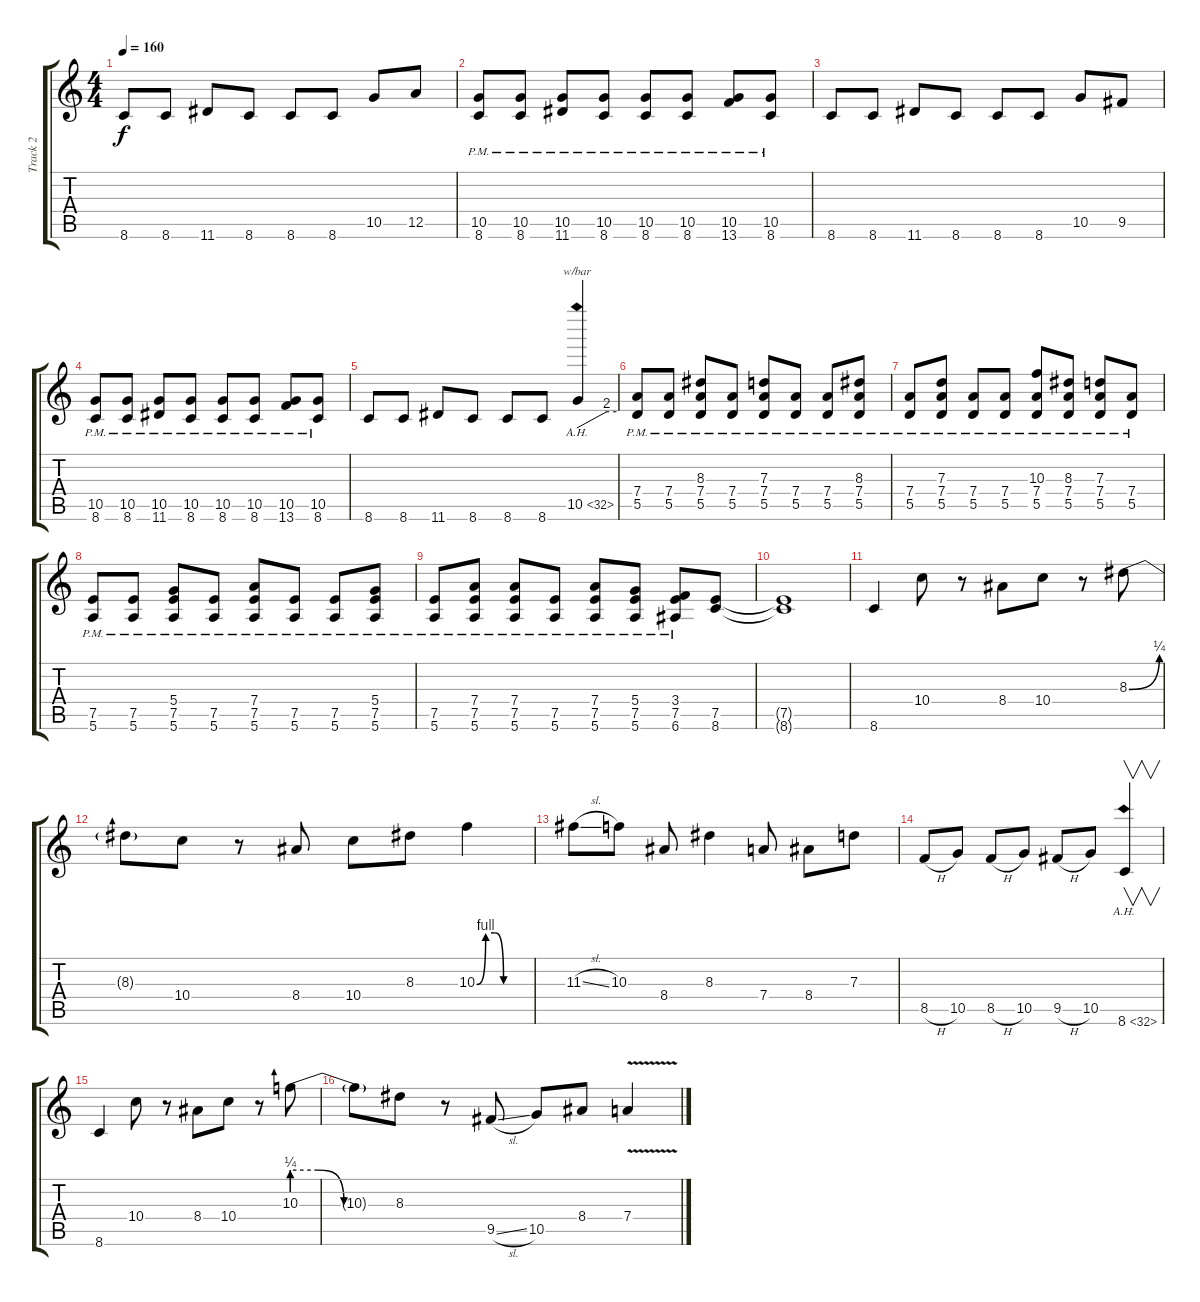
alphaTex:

\track ("Track 2" "Track 2") {instrument distortionguitar}
\staff {score tabs}
\tuning (E4 B3 G3 D3 A2 E2) {hide}
\ts (4 4)
\tempo 160
\clef g2
\ks c
8.6.8{dy f} 8.6.8 11.6.8 8.6.8 8.6.8 8.6.8 10.5.8 12.5.8 |
(10.5{pm} 8.6{pm}).8 (10.5{pm} 8.6{pm}).8 (10.5{pm} 11.6{pm}).8 (10.5{pm} 8.6{pm}).8 (10.5{pm} 8.6{pm}).8 (10.5{pm} 8.6{pm}).8 (10.5{pm} 13.6{pm}).8 (10.5{pm} 8.6{pm}).8 |
8.6.8 8.6.8 11.6.8 8.6.8 8.6.8 8.6.8 10.5.8 9.5.8 |
(10.5{pm} 8.6{pm}).8 (10.5{pm} 8.6{pm}).8 (10.5{pm} 11.6{pm}).8 (10.5{pm} 8.6{pm}).8 (10.5{pm} 8.6{pm}).8 (10.5{pm} 8.6{pm}).8 (10.5{pm} 13.6{pm}).8 (10.5{pm} 8.6{pm}).8 |
8.6.8 8.6.8 11.6.8 8.6.8 8.6.8 8.6.8 10.5{ah 22}.4{tbe (custom default 0 0 45 8 60 8)} |
(7.4{pm} 5.5{pm}).8 (7.4{pm} 5.5{pm}).8 (8.3 7.4{pm} 5.5{pm}).8 (7.4{pm} 5.5{pm}).8 (7.3 7.4{pm} 5.5{pm}).8 (7.4{pm} 5.5{pm}).8 (7.4{pm} 5.5{pm}).8 (8.3 7.4{pm} 5.5{pm}).8 |
(7.4{pm} 5.5{pm}).8 (7.3 7.4{pm} 5.5{pm}).8 (7.4{pm} 5.5{pm}).8 (7.4{pm} 5.5{pm}).8 (10.3 7.4{pm} 5.5{pm}).8 (8.3 7.4{pm} 5.5{pm}).8 (7.3 7.4{pm} 5.5{pm}).8 (7.4{pm} 5.5{pm}).8 |
(7.5{pm} 5.6{pm}).8 (7.5{pm} 5.6{pm}).8 (5.4 7.5{pm} 5.6{pm}).8 (7.5{pm} 5.6{pm}).8 (7.4 7.5{pm} 5.6{pm}).8 (7.5{pm} 5.6{pm}).8 (7.5{pm} 5.6{pm}).8 (5.4 7.5{pm} 5.6{pm}).8 |
(7.5{pm} 5.6{pm}).8 (7.4 7.5{pm} 5.6{pm}).8 (7.4 7.5{pm} 5.6{pm}).8 (7.5{pm} 5.6{pm}).8 (7.4 7.5{pm} 5.6{pm}).8 (5.4 7.5{pm} 5.6{pm}).8 (3.4 7.5{pm} 6.6{pm}).8 (7.5 8.6).8 |
(7.5{t} 8.6{t}).1 |
8.6.4{instrument distortionguitar} 10.4.8 r.8 8.4.8 10.4.8 r.8 8.3{be (bend 0 0 60 1)}.8 |
8.3{t}.8 10.4.8 r.8 8.4.8 10.4.8 8.3.8 10.3{be (custom 0 0 10 4 20 4 30 0 60 0)}.4 |
11.3{sl}.8 10.3.8 8.4.8 8.3.4 7.4.8 8.4.8 7.3.8 |
8.5{h}.8 10.5.8 8.5{h}.8 10.5.8 9.5{h}.8 10.5.8 8.6{ah 24}.4{v} |
8.6.4 10.4.8 r.8 8.4.8 10.4.8 r.8 10.3{be (custom 0 1 15 1 30 0 60 0)}.8 |
10.3{t}.8 8.3.8 r.8 9.5{sl}.8 10.5.8 8.4.8 7.4{v}.4
